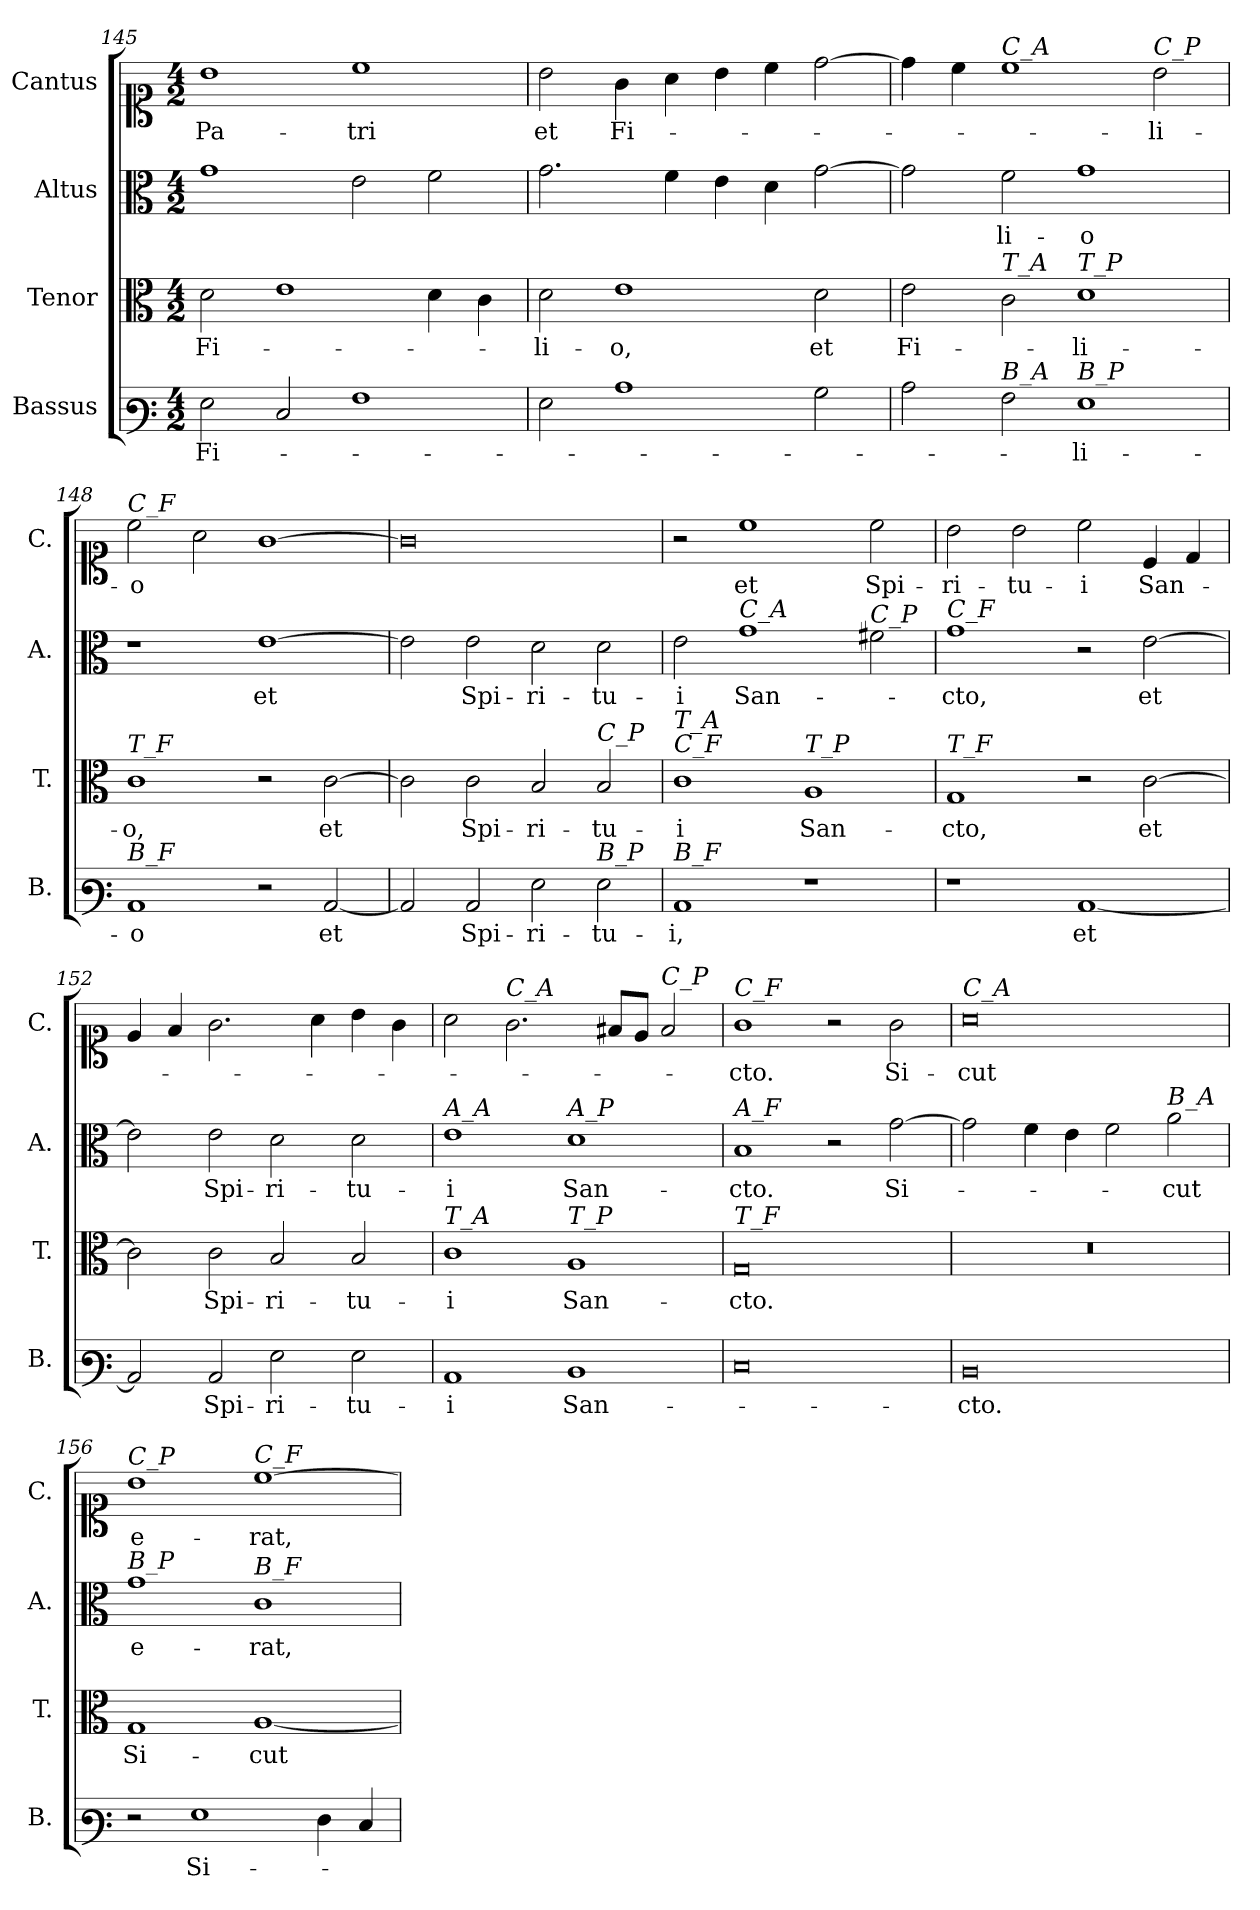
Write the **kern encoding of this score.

**kern	**text	**kern	**text	**kern	**text	**kern	**text
*part4	*part4	*part3	*part3	*part2	*part2	*part1	*part1
*staff4	*staff4	*staff3	*staff3	*staff2	*staff2	*staff1	*staff1
*I"Bassus	*	*I"Tenor	*	*I"Altus	*	*I"Cantus	*
*I'B.	*	*I'T.	*	*I'A.	*	*I'C.	*
*clefF3	*	*clefC3	*	*clefC3	*	*clefC1	*
*k[]	*	*k[]	*	*k[]	*	*k[]	*
*M4/2	*	*M4/2	*	*M4/2	*	*M4/2	*
=145	=145	=145	=145	=145	=145	=145	=145
!	!LO:LY:b	!	!LO:LY:b	!	!	!	!LO:LY:b
2G\	Fi-	2d\	Fi-	1g	.	1b	Pa-
2E/	.	1e	.	.	.	.	.
!	!	!	!	!	!	!	!LO:LY:b
1A	.	.	.	2e\	.	1cc	-tri
.	.	4d\	.	2f\	.	.	.
.	.	4c\	.	.	.	.	.
=146	=146	=146	=146	=146	=146	=146	=146
!	!	!	!LO:LY:b	!	!	!	!LO:LY:b
2G\	.	2d\	-li-	2.g\	.	2b\	et
!	!	!	!LO:LY:b	!	!	!	!LO:LY:b
1c	.	1e	-o,	.	.	4g\	Fi-
.	.	.	.	4f\	.	4a\	.
.	.	.	.	4e\	.	4b\	.
.	.	.	.	4d\	.	4cc\	.
!	!	!	!LO:LY:b	!	!	!	!
2B\	.	2d\	et	[2g\	.	[2dd\	.
=147	=147	=147	=147	=147	=147	=147	=147
!	!	!	!LO:LY:b	!	!	!	!
2c\	.	2e\	Fi-	2g\]	.	4dd\]	.
.	.	.	.	.	.	4cc\	.
!	!	!	!	!	!	!LO:TX:a:i:t=C_A	!
!	!	!LO:TX:a:i:t=T_A	!	!	!	!	!
!LO:TX:a:i:t=B_A	!	!	!	!	!	!	!
!	!	!	!	!	!LO:LY:b	!	!
2A\	.	2c\	.	2f\	-li-	1cc	.
!	!	!LO:TX:a:i:t=T_P	!	!	!	!	!
!LO:TX:a:i:t=B_P	!	!	!	!	!	!	!
!	!LO:LY:b	!	!LO:LY:b	!	!LO:LY:b	!	!
1G	-li-	1d	li-	1g	-o	.	.
!	!	!	!	!	!	!LO:TX:a:i:t=C_P	!
!	!	!	!	!	!	!	!LO:LY:b
.	.	.	.	.	.	2b\	-li-
=148	=148	=148	=148	=148	=148	=148	=148
!	!	!	!	!	!	!LO:TX:a:i:t=C_F	!
!	!	!LO:TX:a:i:t=T_F	!	!	!	!	!
!LO:TX:a:i:t=B_F	!	!	!	!	!	!	!
!	!LO:LY:b	!	!LO:LY:b	!	!	!	!LO:LY:b
1C	-o	1c	-o,	1r	.	2cc\	-o
.	.	.	.	.	.	2a\	.
!	!	!	!	!	!LO:LY:b	!	!
2r	.	2r	.	[1e	et	[1g	.
!	!LO:LY:b	!	!LO:LY:b	!	!	!	!
[2C/	et	[2c\	et	.	.	.	.
!!LO:LB:g=z
=149	=149	=149	=149	=149	=149	=149	=149
2C/]	.	2c\]	.	2e\]	.	0g]	.
!	!LO:LY:b	!	!LO:LY:b	!	!LO:LY:b	!	!
2C/	Spi-	2c\	Spi-	2e\	Spi-	.	.
!	!LO:LY:b	!	!LO:LY:b	!	!LO:LY:b	!	!
2G\	-ri-	2B/	-ri-	2d\	-ri-	.	.
!	!	!LO:TX:a:i:t=C_P	!	!	!	!	!
!LO:TX:a:i:t=B_P	!	!	!	!	!	!	!
!	!LO:LY:b	!	!LO:LY:b	!	!LO:LY:b	!	!
2G\	-tu-	2B/	-tu-	2d\	-tu-	.	.
=150	=150	=150	=150	=150	=150	=150	=150
!	!	!LO:TX:a:i:t=C_F	!	!	!	!	!
!	!	!LO:TX:a:i:t=T_A	!	!	!	!	!
!LO:TX:a:i:t=B_F	!	!	!	!	!	!	!
!	!LO:LY:b	!	!LO:LY:b	!	!LO:LY:b	!	!
1C	-i,	1c	-i	2e\	-i	2r	.
!	!	!	!	!LO:TX:a:i:t=C_A	!	!	!
!	!	!	!	!	!LO:LY:b	!	!LO:LY:b
.	.	.	.	1g	San-	1cc	et
!	!	!LO:TX:a:i:t=T_P	!	!	!	!	!
!	!	!	!LO:LY:b	!	!	!	!
1r	.	1A	San-	.	.	.	.
!	!	!	!	!LO:TX:a:i:t=C_P	!	!	!
!	!	!	!	!	!	!	!LO:LY:b
.	.	.	.	2f#X\	.	2cc\	Spi-
=151	=151	=151	=151	=151	=151	=151	=151
!	!	!	!	!LO:TX:a:i:t=C_F	!	!	!
!	!	!LO:TX:a:i:t=T_F	!	!	!	!	!
!	!	!	!LO:LY:b	!	!LO:LY:b	!	!LO:LY:b
1r	.	1G	-cto,	1g	-cto,	2b\	-ri-
!	!	!	!	!	!	!	!LO:LY:b
.	.	.	.	.	.	2b\	-tu-
!	!LO:LY:b	!	!	!	!	!	!LO:LY:b
[1C	et	2r	.	2r	.	2cc\	-i
!	!	!	!LO:LY:b	!	!LO:LY:b	!	!LO:LY:b
.	.	[2c\	et	[2e\	et	4c/	San-
.	.	.	.	.	.	4d/	.
=152	=152	=152	=152	=152	=152	=152	=152
2C/]	.	2c\]	.	2e\]	.	4e/	.
.	.	.	.	.	.	4f/	.
!	!LO:LY:b	!	!LO:LY:b	!	!LO:LY:b	!	!
2C/	Spi-	2c\	Spi-	2e\	Spi-	2.g\	.
!	!LO:LY:b	!	!LO:LY:b	!	!LO:LY:b	!	!
2G\	-ri-	2B/	-ri-	2d\	-ri-	.	.
.	.	.	.	.	.	4a\	.
!	!LO:LY:b	!	!LO:LY:b	!	!LO:LY:b	!	!
2G\	-tu-	2B/	-tu-	2d\	-tu-	4b\	.
.	.	.	.	.	.	4g\	.
=153	=153	=153	=153	=153	=153	=153	=153
!	!	!	!	!LO:TX:a:i:t=A_A	!	!	!
!	!	!LO:TX:a:i:t=T_A	!	!	!	!	!
!	!LO:LY:b	!	!LO:LY:b	!	!LO:LY:b	!	!
1C	-i	1c	-i	1e	-i	2a\	.
!	!	!	!	!	!	!LO:TX:a:i:t=C_A	!
.	.	.	.	.	.	2.g\	.
!	!	!	!	!LO:TX:a:i:t=A_P	!	!	!
!	!	!LO:TX:a:i:t=T_P	!	!	!	!	!
!	!LO:LY:b	!	!LO:LY:b	!	!LO:LY:b	!	!
1D	San-	1A	San-	1d	San-	.	.
.	.	.	.	.	.	8f#X/L	.
.	.	.	.	.	.	8e/J	.
!	!	!	!	!	!	!LO:TX:a:i:t=C_P	!
.	.	.	.	.	.	2f#/	.
!!LO:PB:g=z
=154	=154	=154	=154	=154	=154	=154	=154
!	!	!	!	!	!	!LO:TX:a:i:t=C_F	!
!	!	!	!	!LO:TX:a:i:t=A_F	!	!	!
!	!	!LO:TX:a:i:t=T_F	!	!	!	!	!
!	!	!	!LO:LY:b	!	!LO:LY:b	!	!LO:LY:b
0E	.	0G	-cto.	1B	-cto.	1g	-cto.
.	.	.	.	2r	.	2r	.
!	!	!	!	!	!LO:LY:b	!	!LO:LY:b
.	.	.	.	[2g\	Si-	2g\	Si-
=155	=155	=155	=155	=155	=155	=155	=155
!	!	!	!	!	!	!LO:TX:a:i:t=C_A	!
!	!LO:LY:b	!	!	!	!	!	!LO:LY:b
0D	-cto.	0r	.	2g\]	.	0a	-cut
.	.	.	.	4f\	.	.	.
.	.	.	.	4e\	.	.	.
.	.	.	.	2f\	.	.	.
!	!	!	!	!LO:TX:a:i:t=B_A	!	!	!
!	!	!	!	!	!LO:LY:b	!	!
.	.	.	.	2a\	-cut	.	.
=156	=156	=156	=156	=156	=156	=156	=156
!	!	!	!	!	!	!LO:TX:a:i:t=C_P	!
!	!	!	!	!LO:TX:a:i:t=B_P	!	!	!
!	!	!	!LO:LY:b	!	!LO:LY:b	!	!LO:LY:b
2r	.	1G	Si-	1g	e-	1b	e-
!	!LO:LY:b	!	!	!	!	!	!
1G	Si-	.	.	.	.	.	.
!	!	!	!	!	!	!LO:TX:a:i:t=C_F	!
!	!	!	!	!LO:TX:a:i:t=B_F	!	!	!
!	!	!	!LO:LY:b	!	!LO:LY:b	!	!LO:LY:b
.	.	[1A	-cut	1c	-rat,	[1cc	-rat,
4F\	.	.	.	.	.	.	.
4E/	.	.	.	.	.	.	.
=	=	=	=	=	=	=	=
*-	*-	*-	*-	*-	*-	*-	*-
